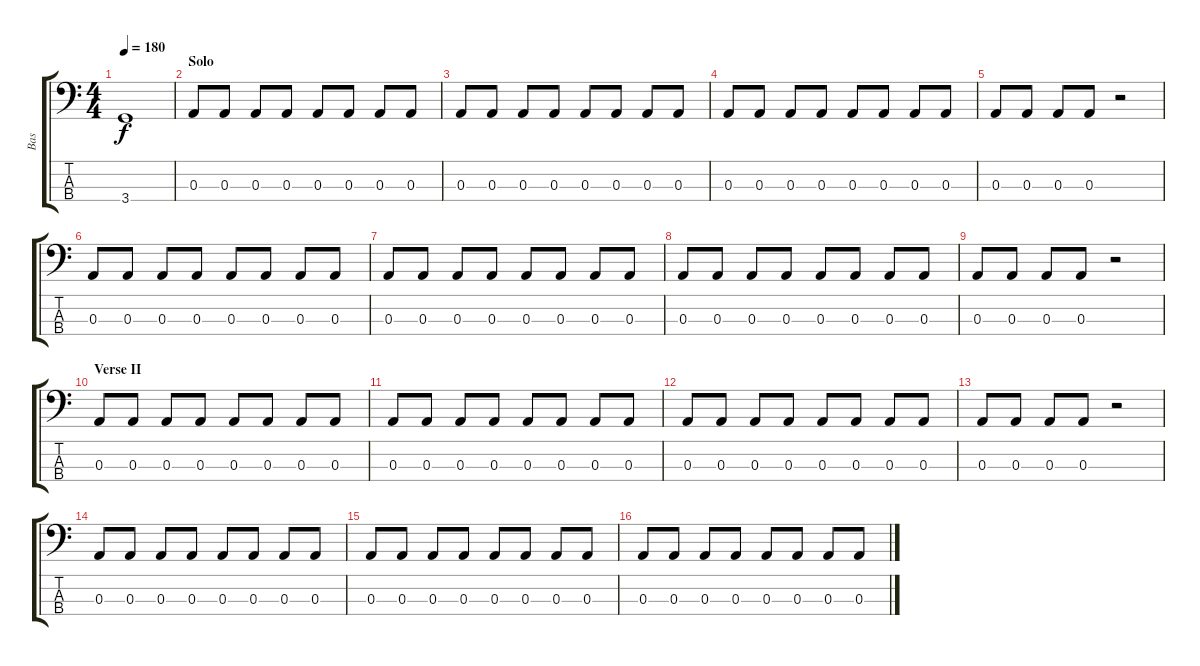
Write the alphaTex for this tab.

\track ("Bas" "Bas") {instrument electricbassfinger}
\staff {score tabs}
\tuning (G2 D2 A1 E1) {hide}
\ts (4 4)
\tempo 180
\clef f4
\ks c
3.4.1{dy f} |
\section ("" "Solo")
0.3.8 0.3.8 0.3.8 0.3.8 0.3.8 0.3.8 0.3.8 0.3.8 |
0.3.8 0.3.8 0.3.8 0.3.8 0.3.8 0.3.8 0.3.8 0.3.8 |
0.3.8 0.3.8 0.3.8 0.3.8 0.3.8 0.3.8 0.3.8 0.3.8 |
0.3.8 0.3.8 0.3.8 0.3.8 r.2 |
0.3.8 0.3.8 0.3.8 0.3.8 0.3.8 0.3.8 0.3.8 0.3.8 |
0.3.8 0.3.8 0.3.8 0.3.8 0.3.8 0.3.8 0.3.8 0.3.8 |
0.3.8 0.3.8 0.3.8 0.3.8 0.3.8 0.3.8 0.3.8 0.3.8 |
0.3.8 0.3.8 0.3.8 0.3.8 r.2 |
\section ("" "Verse II")
0.3.8 0.3.8 0.3.8 0.3.8 0.3.8 0.3.8 0.3.8 0.3.8 |
0.3.8 0.3.8 0.3.8 0.3.8 0.3.8 0.3.8 0.3.8 0.3.8 |
0.3.8 0.3.8 0.3.8 0.3.8 0.3.8 0.3.8 0.3.8 0.3.8 |
0.3.8 0.3.8 0.3.8 0.3.8 r.2 |
0.3.8 0.3.8 0.3.8 0.3.8 0.3.8 0.3.8 0.3.8 0.3.8 |
0.3.8 0.3.8 0.3.8 0.3.8 0.3.8 0.3.8 0.3.8 0.3.8 |
0.3.8 0.3.8 0.3.8 0.3.8 0.3.8 0.3.8 0.3.8 0.3.8
